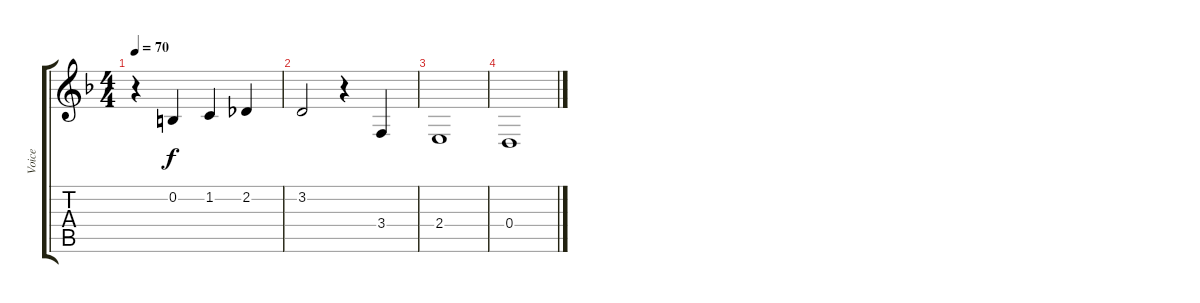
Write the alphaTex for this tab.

\track ("Voice" "Voice") {instrument acousticgrandpiano}
\staff {score tabs}
\tuning (E4 B3 G3 D3 A2 E2) {hide}
\ts (4 4)
\tempo 70
\clef g2
\ks f
r.4{dy f} 0.2.4 1.2.4 2.2.4 |
3.2.2 r.4 3.4.4 |
2.4.1 |
0.4.1
